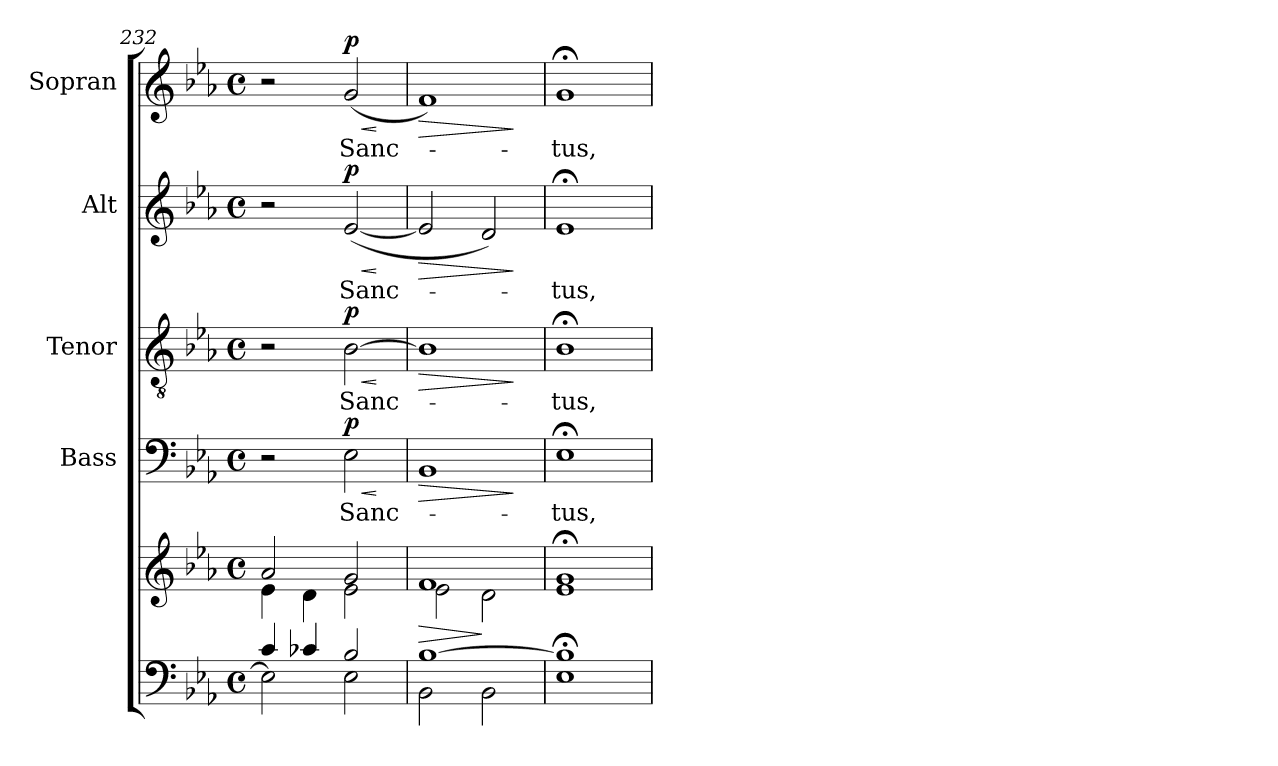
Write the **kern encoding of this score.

**kern	**kern	**dynam	**kern	**text	**dynam	**kern	**text	**dynam	**kern	**text	**dynam	**kern	**text	**dynam
*part5	*part5	*part5	*part4	*part4	*part4	*part3	*part3	*part3	*part2	*part2	*part2	*part1	*part1	*part1
*staff6	*staff5	*staff5/6	*staff4	*staff4	*staff4	*staff3	*staff3	*staff3	*staff2	*staff2	*staff2	*staff1	*staff1	*staff1
*	*	*	*I"Bass	*	*	*I"Tenor	*	*	*I"Alt	*	*	*I"Sopran	*	*
*	*	*	*I'B.	*	*	*I'T.	*	*	*I'A.	*	*	*I'S.	*	*
*clefF4	*clefG2	*	*clefF4	*	*	*clefGv2	*	*	*clefG2	*	*	*clefG2	*	*
*k[b-e-a-]	*k[b-e-a-]	*	*k[b-e-a-]	*	*	*k[b-e-a-]	*	*	*k[b-e-a-]	*	*	*k[b-e-a-]	*	*
*E-:	*E-:	*	*E-:	*	*	*E-:	*	*	*E-:	*	*	*E-:	*	*
*M4/4	*M4/4	*	*M4/4	*	*	*M4/4	*	*	*M4/4	*	*	*M4/4	*	*
*met(c)	*met(c)	*	*met(c)	*	*	*met(c)	*	*	*met(c)	*	*	*met(c)	*	*
=232	=232	=232	=232	=232	=232	=232	=232	=232	=232	=232	=232	=232	=232	=232
*^	*^	*	*	*	*	*	*	*	*	*	*	*	*	*
4c/	2E-\]	2a-/	4e-\	.	2r	.	.	2r	.	.	2r	.	.	2r	.	.
4c-X/	.	.	4d\	.	.	.	.	.	.	.	.	.	.	.	.	.
!	!	!	!	!	!	!LO:LY:b	!LO:HP:b	!	!LO:LY:b	!LO:HP:b	!	!LO:LY:b	!LO:HP:b	!	!LO:LY:b	!LO:HP:b
!	!	!	!	!	!	!	!LO:DY:n=1:a	!	!	!LO:DY:n=1:a	!	!	!LO:DY:n=1:a	!	!	!LO:DY:n=1:a
2B-/	2E-\	2g/	2e-\	.	2E-\	Sanc-	< p	[2B-\	Sanc-	< p	(<[2e-/	Sanc-	< p	(<2g/	Sanc-	< p
*v	*v	*	*	*	*	*	*	*	*	*	*	*	*	*	*	*
*	*v	*v	*	*	*	*	*	*	*	*	*	*	*	*	*
.	.	.	.	.	[	.	.	[	.	.	[	.	.	[
=233	=233	=233	=233	=233	=233	=233	=233	=233	=233	=233	=233	=233	=233	=233
*^	*	*	*	*	*	*	*	*	*	*	*	*	*	*
!	!	!	!LO:HP:b	!	!	!LO:HP:b	!	!	!LO:HP:b	!	!	!LO:HP:b	!	!	!LO:HP:b
*	*	*^	*	*	*	*	*	*	*	*	*	*	*	*	*
[>1B-	2BB-\	1f	2e-\	>	1BB-	.	>	1B-]	.	>	2e-/]	.	>	1f)	.	>
.	2BB-\	.	2d\	]	.	.	.	.	.	.	2d/)	.	.	.	.	.
*v	*v	*	*	*	*	*	*	*	*	*	*	*	*	*	*	*
*	*v	*v	*	*	*	*	*	*	*	*	*	*	*	*	*
.	.	.	.	.	]	.	.	]	.	.	]	.	.	]
=234	=234	=234	=234	=234	=234	=234	=234	=234	=234	=234	=234	=234	=234	=234
*^	*^	*	*	*	*	*	*	*	*	*	*	*	*	*
!	!	!	!	!	!	!LO:LY:b	!	!	!LO:LY:b	!	!	!LO:LY:b	!	!	!LO:LY:b	!
1B-;]	1E-	1g;<	1e-	.	1E-;<	-tus,	.	1B-;<	-tus,	.	1e-;<	-tus,	.	1g;<	-tus,	.
*v	*v	*	*	*	*	*	*	*	*	*	*	*	*	*	*	*
*	*v	*v	*	*	*	*	*	*	*	*	*	*	*	*	*
=	=	=	=	=	=	=	=	=	=	=	=	=	=	=
*-	*-	*-	*-	*-	*-	*-	*-	*-	*-	*-	*-	*-	*-	*-
